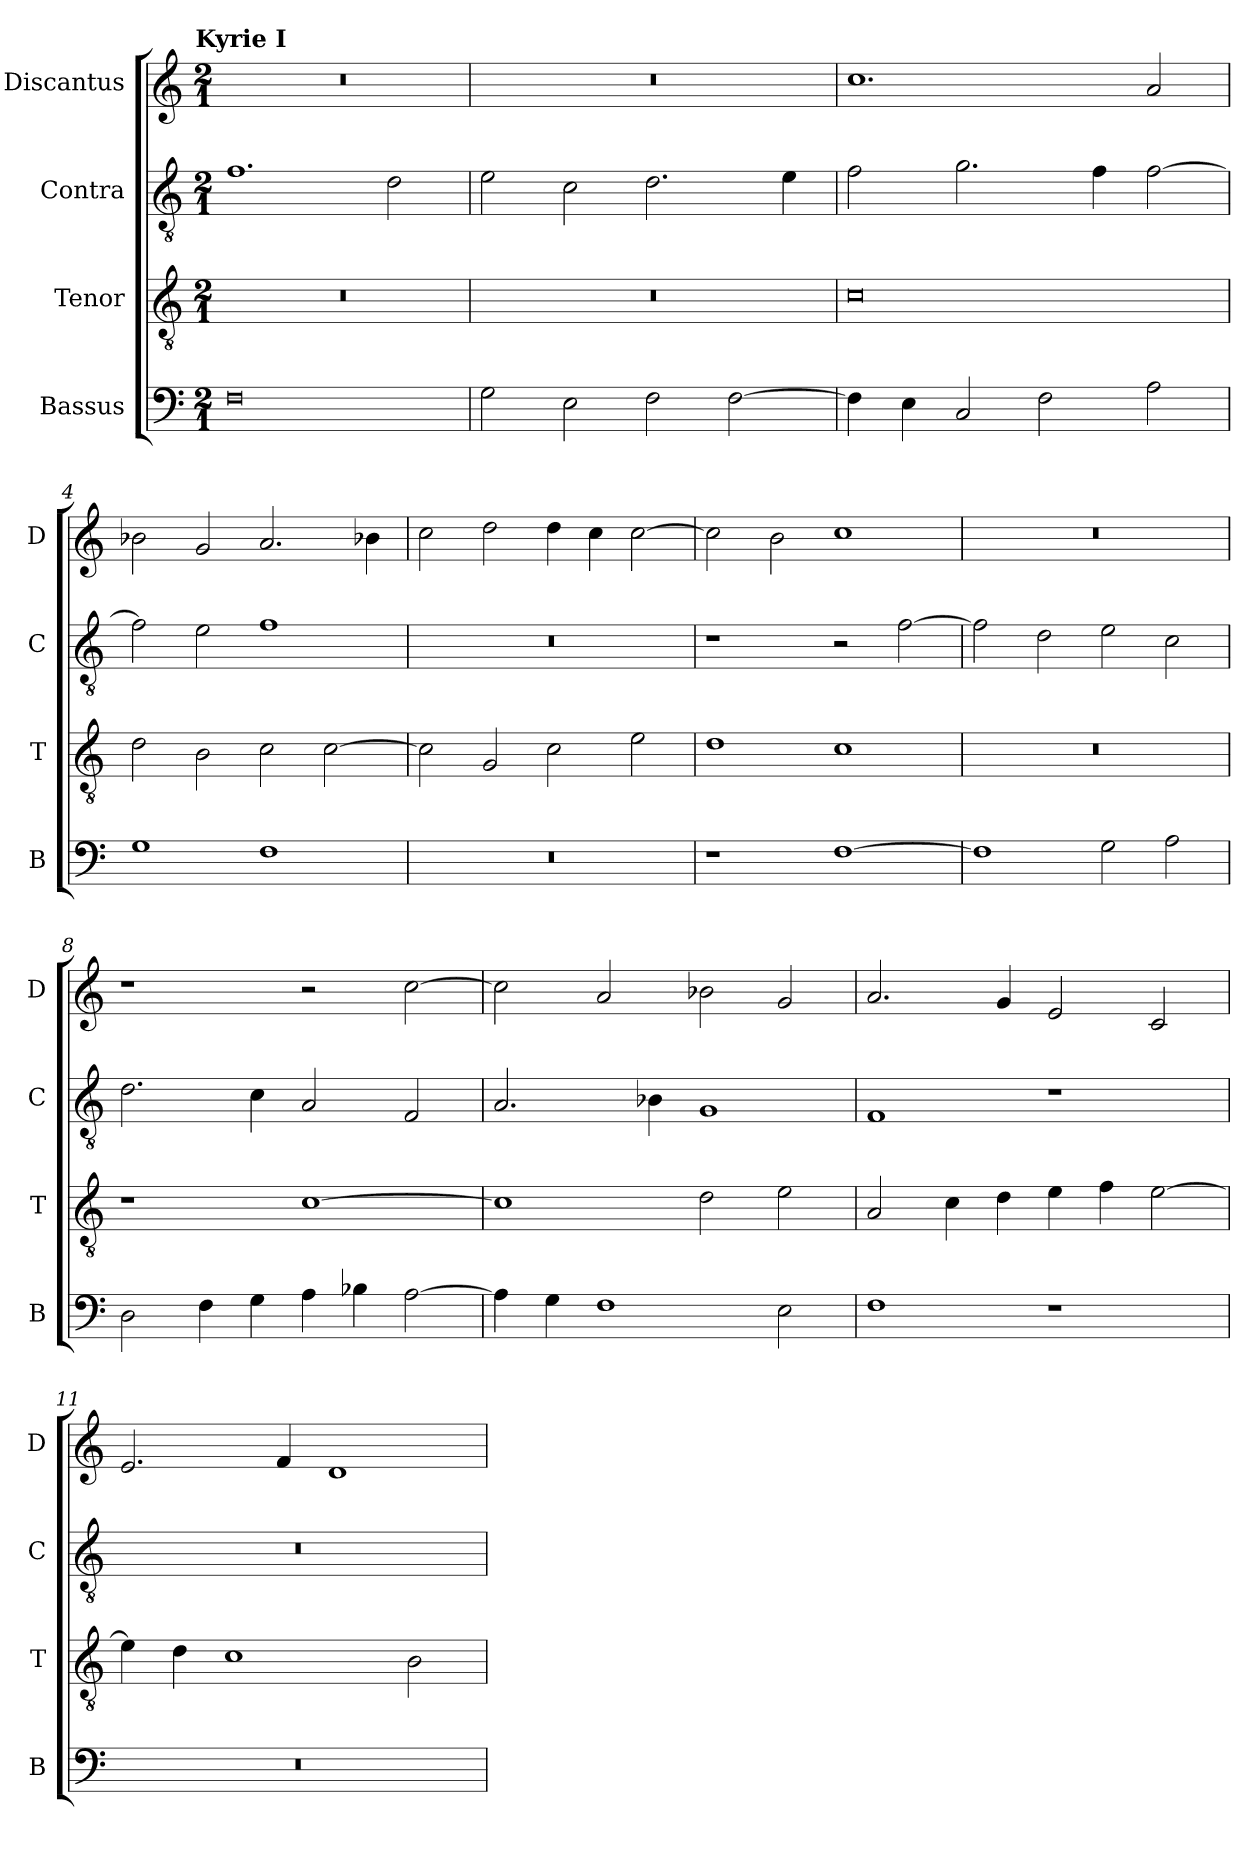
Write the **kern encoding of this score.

**kern	**kern	**kern	**kern
*part4	*part3	*part2	*part1
*staff4	*staff3	*staff2	*staff1
*I"Bassus	*I"Tenor	*I"Contra	*I"Discantus
*I'B	*I'T	*I'C	*I'D
*clefF4	*clefGv2	*clefGv2	*clefG2
*k[]	*k[]	*k[]	*k[]
!!LO:TX:omd:t=Kyrie I
*M2/1	*M2/1	*M2/1	*M2/1
=1	=1	=1	=1
0F	0r	1.f	0r
.	.	2d\	.
=2	=2	=2	=2
2G\	0r	2e\	0r
2E\	.	2c\	.
2F\	.	2.d\	.
[2F\	.	.	.
.	.	4e\	.
=3	=3	=3	=3
4F\]	0c	2f\	1.cc
4E\	.	.	.
2C/	.	2.g\	.
2F\	.	.	.
.	.	4f\	.
2A\	.	[2f\	2a/
=4	=4	=4	=4
1G	2d\	2f\]	2b-X\
.	2B\	2e\	2g/
1F	2c\	1f	2.a/
.	[2c\	.	.
.	.	.	4b-X\
=5	=5	=5	=5
0r	2c\]	0r	2cc\
.	2G/	.	2dd\
.	2c\	.	4dd\
.	.	.	4cc\
.	2e\	.	[2cc\
=6	=6	=6	=6
1r	1d	1r	2cc\]
.	.	.	2b\
[1F	1c	2r	1cc
.	.	[2f\	.
=7	=7	=7	=7
1F]	0r	2f\]	0r
.	.	2d\	.
2G\	.	2e\	.
2A\	.	2c\	.
=8	=8	=8	=8
2D\	1r	2.d\	1r
4F\	.	.	.
4G\	.	4c\	.
4A\	[1c	2A/	2r
4B-X\	.	.	.
[2A\	.	2F/	[2cc\
=9	=9	=9	=9
4A\]	1c]	2.A/	2cc\]
4G\	.	.	.
1F	.	.	2a/
.	.	4B-X\	.
.	2d\	1G	2b-X\
2E\	2e\	.	2g/
=10	=10	=10	=10
1F	2A/	1F	2.a/
.	4c\	.	.
.	4d\	.	4g/
1r	4e\	1r	2e/
.	4f\	.	.
.	[2e\	.	2c/
=11	=11	=11	=11
0r	4e\]	0r	2.e/
.	4d\	.	.
.	1c	.	.
.	.	.	4f/
.	.	.	1d
.	2B\	.	.
=	=	=	=
*-	*-	*-	*-
